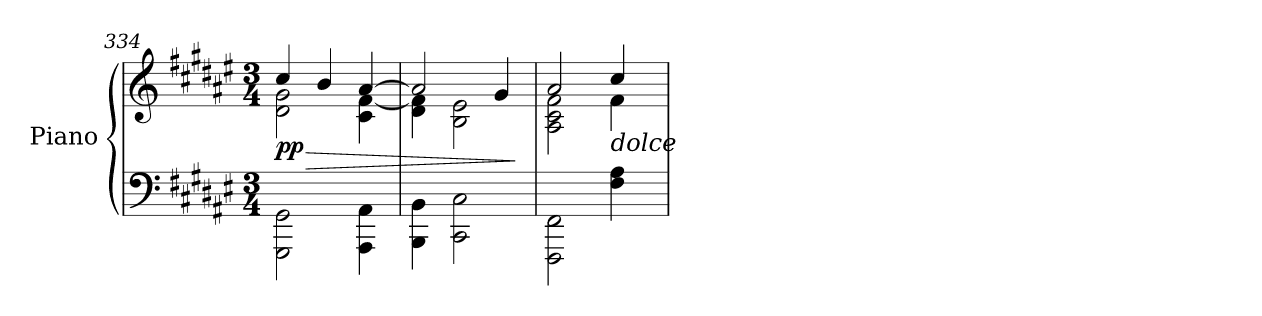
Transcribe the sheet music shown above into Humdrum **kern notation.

**kern	**kern	**dynam
*part1	*part1	*part1
*staff2	*staff1	*staff1/2
*I"Piano	*	*
*I'Pno	*	*
*clefF4	*clefG2	*
*k[f#c#g#d#a#e#]	*k[f#c#g#d#a#e#]	*
*M3/4	*M3/4	*
=334	=334	=334
!	!	!LO:HP:b
*	*^	*
!	!	!	!LO:DY:n=1:b
2GGG#\ 2GG#\	4cc#/	2d#\ 2g#\	> pp
.	4b/	.	.
4AAA#\ 4AA#\	[4a#/	4c#\ [4f#\	.
=335	=335	=335	=335
4BBB\ 4BB\	2a#/]	4d#\ 4f#\]	.
2CC#\ 2C#\	.	2B\ 2e#\	.
.	4g#/	.	.
*	*v	*v	*
.	.	]
=336	=336	=336
*	*^	*
2FFF#\ 2FF#\	2a#/	2A#\ 2c#\ 2f#\	.
!	!LO:TX:b:i:t=dolce	!	!
4F#\ 4A#\	4cc#/	4f#\	.
*	*v	*v	*
=	=	=
*-	*-	*-
